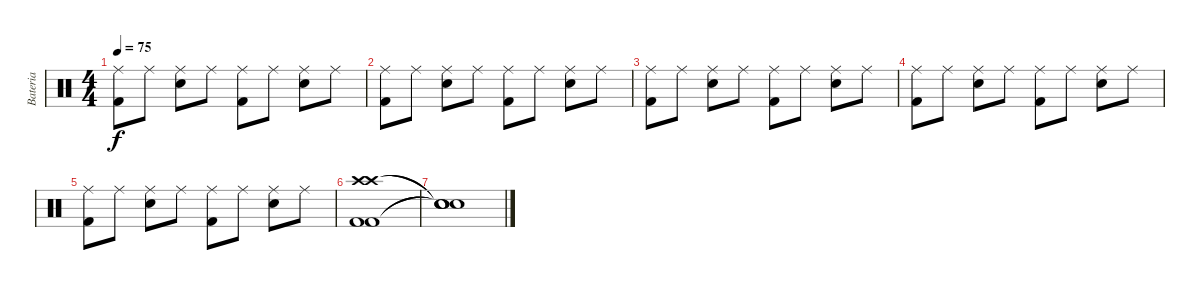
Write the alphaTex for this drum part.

\track ("Bateria" "Bateria") {instrument percussion}
\staff {score}
\articulation defaults
\ts (4 4)
\tempo 75
\clef neutral
\ks c
("Kick (hit) 2" "Ride (middle)").8{dy f} "Ride (middle)".8 ("Electric Snare (hit)" "Ride (middle)").8 "Ride (middle)".8 ("Kick (hit) 2" "Ride (middle)").8 "Ride (middle)".8 ("Electric Snare (hit)" "Ride (middle)").8 "Ride (middle)".8 |
("Kick (hit) 2" "Ride (middle)").8 "Ride (middle)".8 ("Electric Snare (hit)" "Ride (middle)").8 "Ride (middle)".8 ("Kick (hit) 2" "Ride (middle)").8 "Ride (middle)".8 ("Electric Snare (hit)" "Ride (middle)").8 "Ride (middle)".8 |
("Kick (hit) 2" "Ride (middle)").8 "Ride (middle)".8 ("Electric Snare (hit)" "Ride (middle)").8 "Ride (middle)".8 ("Kick (hit) 2" "Ride (middle)").8 "Ride (middle)".8 ("Electric Snare (hit)" "Ride (middle)").8 "Ride (middle)".8 |
("Kick (hit) 2" "Ride (middle)").8 "Ride (middle)".8 ("Electric Snare (hit)" "Ride (middle)").8 "Ride (middle)".8 ("Kick (hit) 2" "Ride (middle)").8 "Ride (middle)".8 ("Electric Snare (hit)" "Ride (middle)").8 "Ride (middle)".8 |
("Kick (hit) 2" "Ride (middle)").8 "Ride (middle)".8 ("Electric Snare (hit)" "Ride (middle)").8 "Ride (middle)".8 ("Kick (hit) 2" "Ride (middle)").8 "Ride (middle)".8 ("Electric Snare (hit)" "Ride (middle)").8 "Ride (middle)".8 |
("Crash high (hit)" "Crash high (hit)" "Kick (hit) 2" "Kick (hit) 2").1 |
("Snare (hit)"{t} "Snare (hit)"{t} "Snare (hit)"{t} "Snare (hit)"{t}).1
